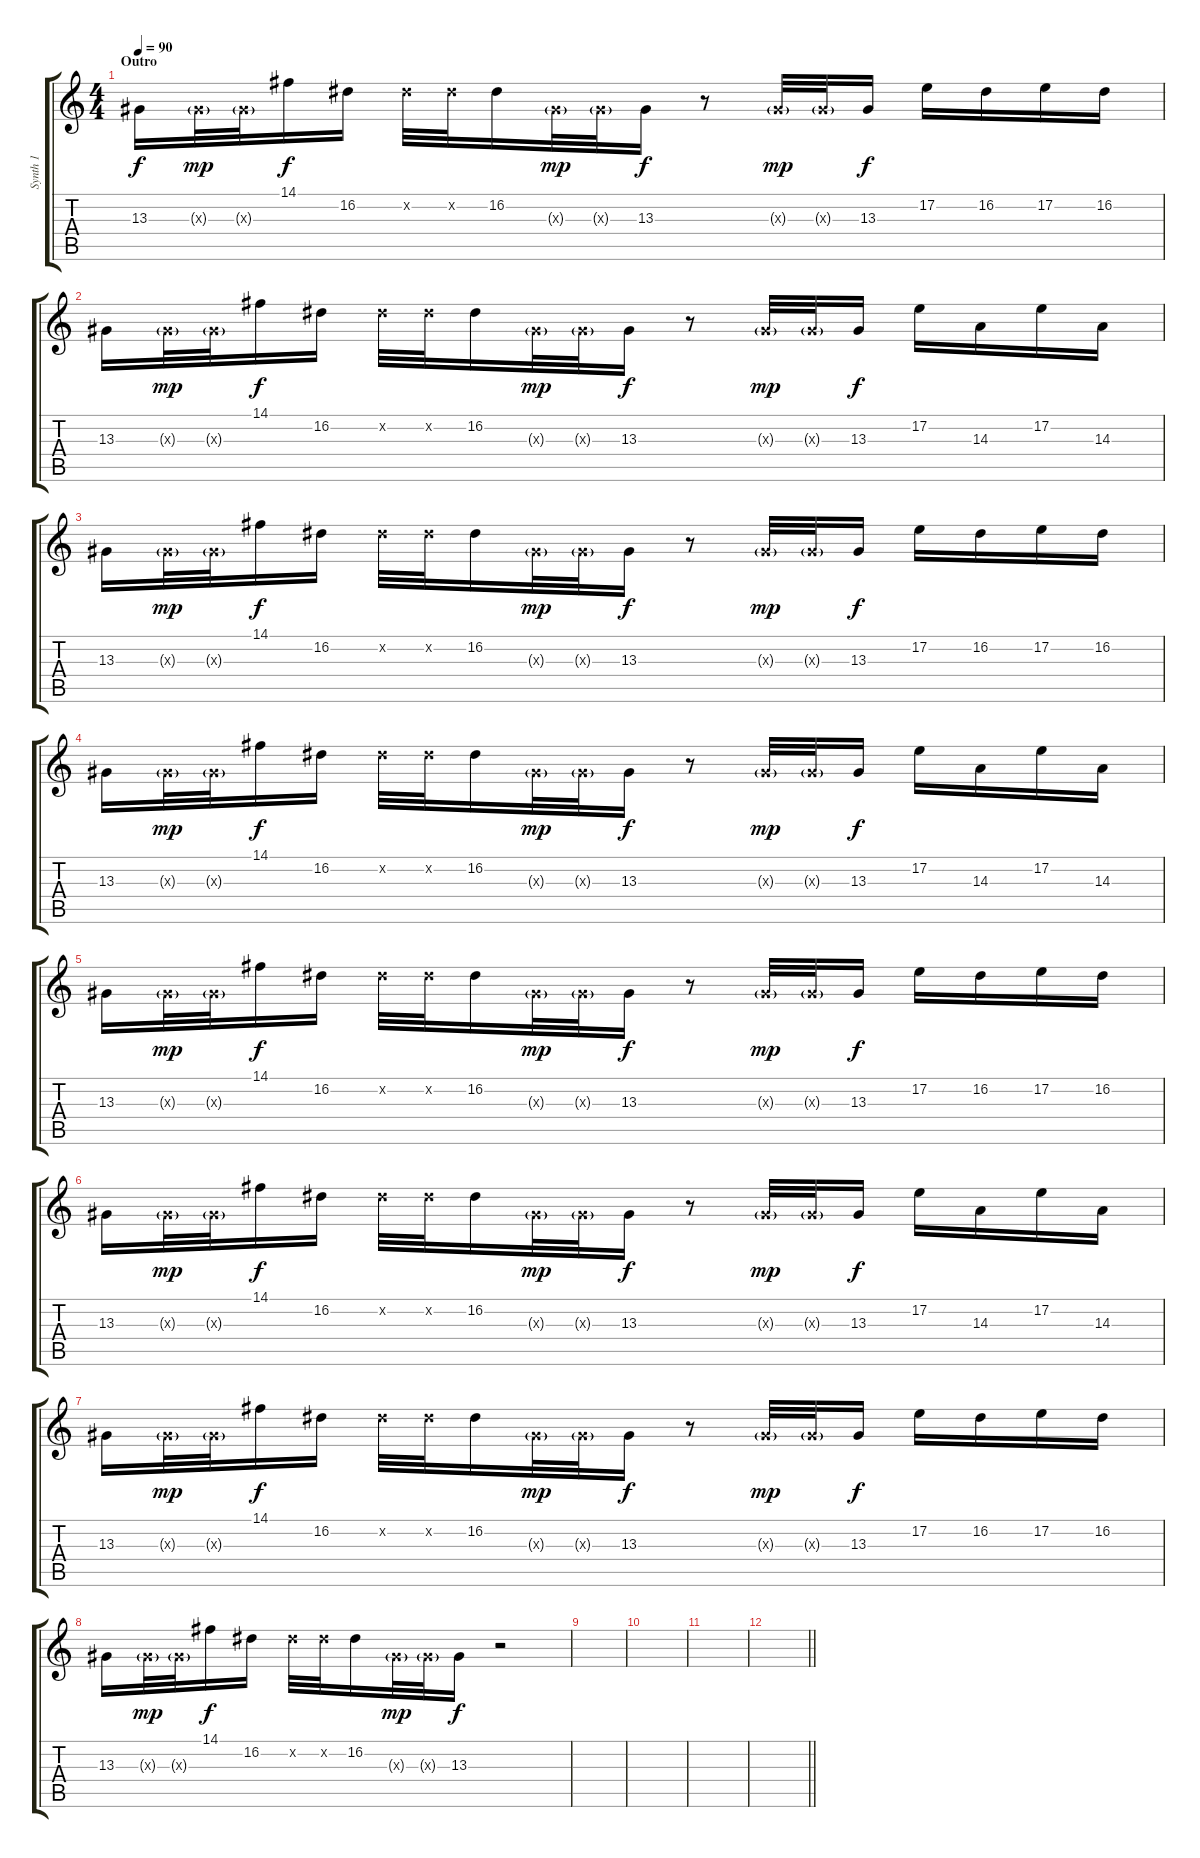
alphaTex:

\track ("Synth 1" "Synth 1") {instrument lead1square}
\staff {score tabs}
\tuning (E4 B3 G3 D3 A2 E2) {hide}
\ts (4 4)
\section ("" "Outro")
\tempo 90
\clef g2
\ks c
13.3.16{dy f} 13.3{g x}.32{dy mp} 13.3{g x}.32 14.1.16{dy f} 16.2.16 16.2{x}.32 16.2{x}.32 16.2.16 13.3{g x}.32{dy mp} 13.3{g x}.32 13.3.16{dy f} r.8 13.3{g x}.32{dy mp} 13.3{g x}.32 13.3.16{dy f} 17.2.16 16.2.16 17.2.16 16.2.16 |
13.3.16 13.3{g x}.32{dy mp} 13.3{g x}.32 14.1.16{dy f} 16.2.16 16.2{x}.32 16.2{x}.32 16.2.16 13.3{g x}.32{dy mp} 13.3{g x}.32 13.3.16{dy f} r.8 13.3{g x}.32{dy mp} 13.3{g x}.32 13.3.16{dy f} 17.2.16 14.3.16 17.2.16 14.3.16 |
13.3.16 13.3{g x}.32{dy mp} 13.3{g x}.32 14.1.16{dy f} 16.2.16 16.2{x}.32 16.2{x}.32 16.2.16 13.3{g x}.32{dy mp} 13.3{g x}.32 13.3.16{dy f} r.8 13.3{g x}.32{dy mp} 13.3{g x}.32 13.3.16{dy f} 17.2.16 16.2.16 17.2.16 16.2.16 |
13.3.16 13.3{g x}.32{dy mp} 13.3{g x}.32 14.1.16{dy f} 16.2.16 16.2{x}.32 16.2{x}.32 16.2.16 13.3{g x}.32{dy mp} 13.3{g x}.32 13.3.16{dy f} r.8 13.3{g x}.32{dy mp} 13.3{g x}.32 13.3.16{dy f} 17.2.16 14.3.16 17.2.16 14.3.16 |
13.3.16 13.3{g x}.32{dy mp} 13.3{g x}.32 14.1.16{dy f} 16.2.16 16.2{x}.32 16.2{x}.32 16.2.16 13.3{g x}.32{dy mp} 13.3{g x}.32 13.3.16{dy f} r.8 13.3{g x}.32{dy mp} 13.3{g x}.32 13.3.16{dy f} 17.2.16 16.2.16 17.2.16 16.2.16 |
13.3.16 13.3{g x}.32{dy mp} 13.3{g x}.32 14.1.16{dy f} 16.2.16 16.2{x}.32 16.2{x}.32 16.2.16 13.3{g x}.32{dy mp} 13.3{g x}.32 13.3.16{dy f} r.8 13.3{g x}.32{dy mp} 13.3{g x}.32 13.3.16{dy f} 17.2.16 14.3.16 17.2.16 14.3.16 |
13.3.16 13.3{g x}.32{dy mp} 13.3{g x}.32 14.1.16{dy f} 16.2.16 16.2{x}.32 16.2{x}.32 16.2.16 13.3{g x}.32{dy mp} 13.3{g x}.32 13.3.16{dy f} r.8 13.3{g x}.32{dy mp} 13.3{g x}.32 13.3.16{dy f} 17.2.16 16.2.16 17.2.16 16.2.16 |
13.3.16 13.3{g x}.32{dy mp} 13.3{g x}.32 14.1.16{dy f} 16.2.16 16.2{x}.32 16.2{x}.32 16.2.16 13.3{g x}.32{dy mp} 13.3{g x}.32 13.3.16{dy f} r.2 |
|
|
|
\barLineRight lightlight
